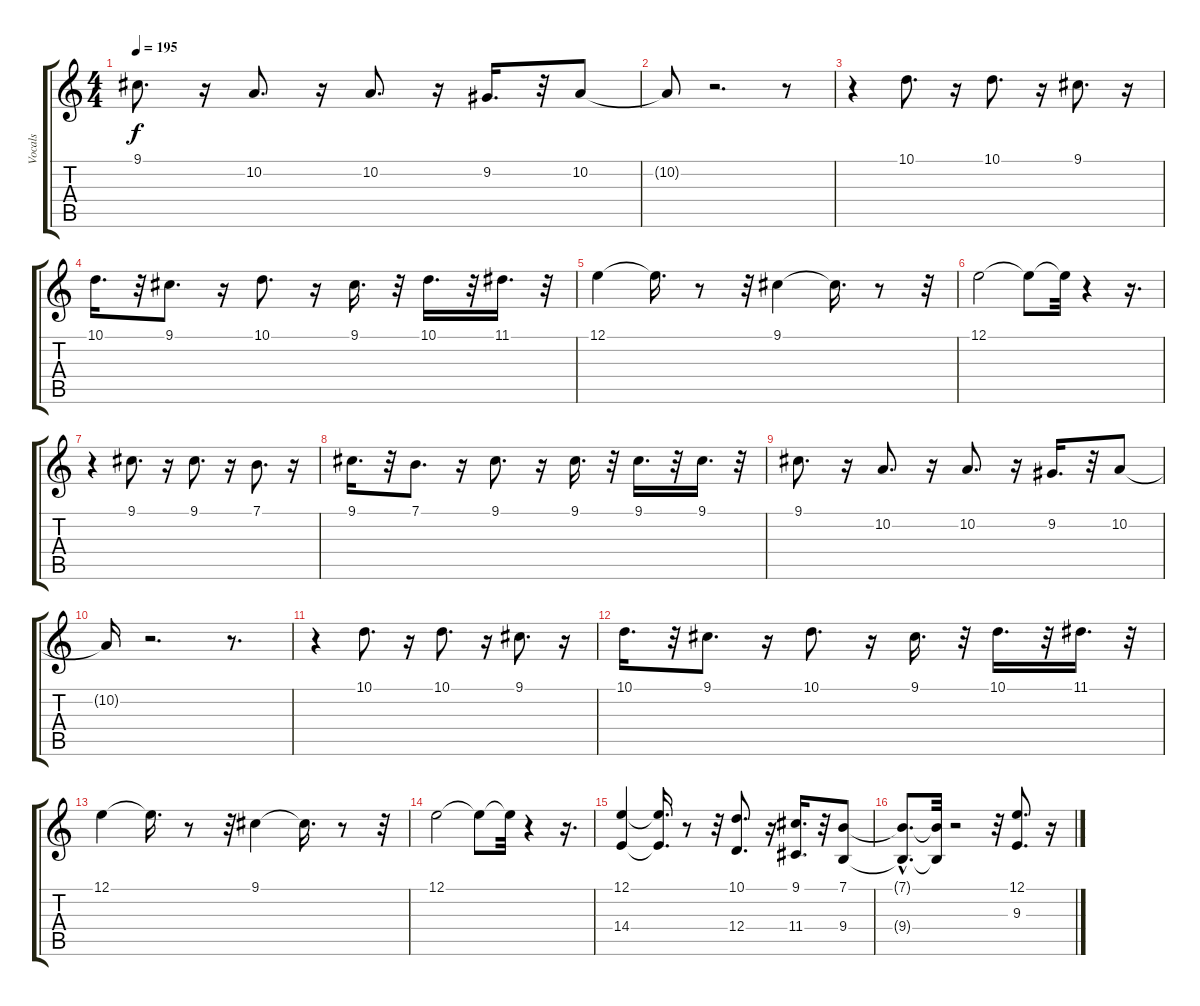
\track ("Vocals" "Vocals") {instrument bassoon}
\staff {score tabs}
\tuning (E4 B3 G3 D3 A2 E2) {hide}
\ts (4 4)
\tempo 195
\clef g2
\ks c
9.1.8{d dy f} r.16 10.2.8{d} r.16 10.2.8{d} r.16 9.2.16{d} r.32 10.2.8 |
10.2{t}.8 r.2{d} r.8 |
r.4 10.1.8{d} r.16 10.1.8{d} r.16 9.1.8{d} r.16 |
10.1.16{d} r.32 9.1.8{d} r.16 10.1.8{d} r.16 9.1.16{d} r.32 10.1.16{d} r.32 11.1.16{d} r.32 |
12.1.4 12.1{t}.16{d} r.8 r.32 9.1.4 9.1{t}.16{d} r.8 r.32 |
12.1.2 12.1{t}.8 12.1{t}.32 r.4 r.16{d} |
r.4 9.1.8{d} r.16 9.1.8{d} r.16 7.1.8{d} r.16 |
9.1.16{d} r.32 7.1.8{d} r.16 9.1.8{d} r.16 9.1.16{d} r.32 9.1.16{d} r.32 9.1.16{d} r.32 |
9.1.8{d} r.16 10.2.8{d} r.16 10.2.8{d} r.16 9.2.16{d} r.32 10.2.8 |
10.2{t}.16 r.2{d} r.8{d} |
r.4 10.1.8{d} r.16 10.1.8{d} r.16 9.1.8{d} r.16 |
10.1.16{d} r.32 9.1.8{d} r.16 10.1.8{d} r.16 9.1.16{d} r.32 10.1.16{d} r.32 11.1.16{d} r.32 |
12.1.4 12.1{t}.16{d} r.8 r.32 9.1.4 9.1{t}.16{d} r.8 r.32 |
12.1.2 12.1{t}.8 12.1{t}.32 r.4 r.16{d} |
(12.1 14.4).4 (12.1{t} 14.4{t}).16{d} r.8 r.32 (10.1 12.4).8{d} r.16 (9.1 11.4).16{d} r.32 (7.1 9.4).8 |
(7.1{hac t} 9.4{hac t}).8{d} (7.1{t} 9.4{t}).32 r.2 r.32 (12.1 9.3).8{d} r.16
